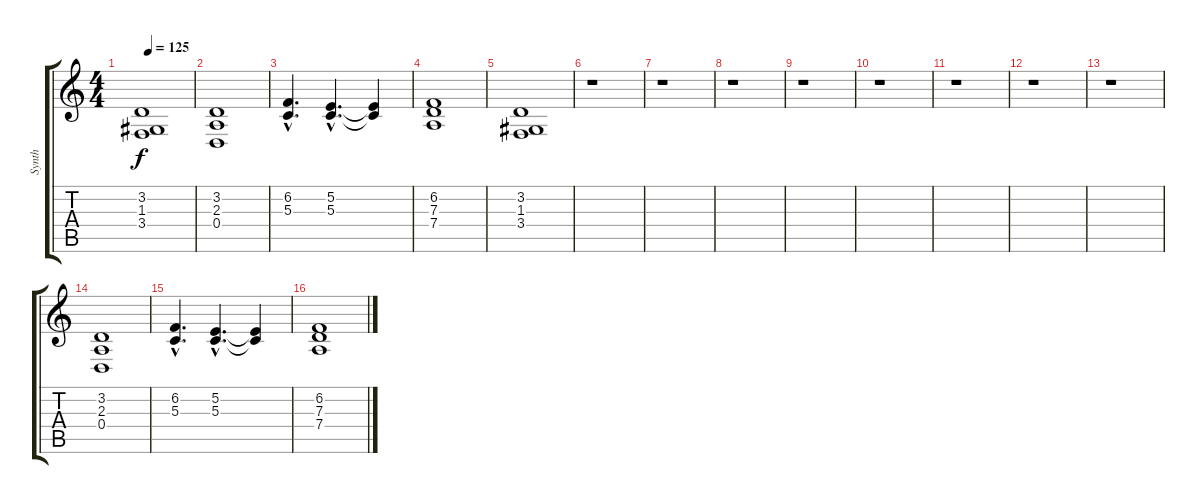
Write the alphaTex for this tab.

\track ("Synth" "Synth") {instrument synthstrings1}
\staff {score tabs}
\tuning (E4 B3 G3 D3 A2 E2) {hide}
\ts (4 4)
\tempo 125
\clef g2
\ks c
(3.2 1.3 3.4).1{dy f} |
(3.2 2.3 0.4).1 |
(6.2{hac} 5.3{hac}).4{d} (5.2{hac} 5.3{hac}).4{d} (5.2{t} 5.3{t}).4 |
(6.2 7.3 7.4).1 |
(3.2 1.3 3.4).1 |
r.1 |
r.1 |
r.1 |
r.1 |
r.1 |
r.1 |
r.1 |
r.1 |
(3.2 2.3 0.4).1 |
(6.2{hac} 5.3{hac}).4{d} (5.2{hac} 5.3{hac}).4{d} (5.2{t} 5.3{t}).4 |
(6.2 7.3 7.4).1
